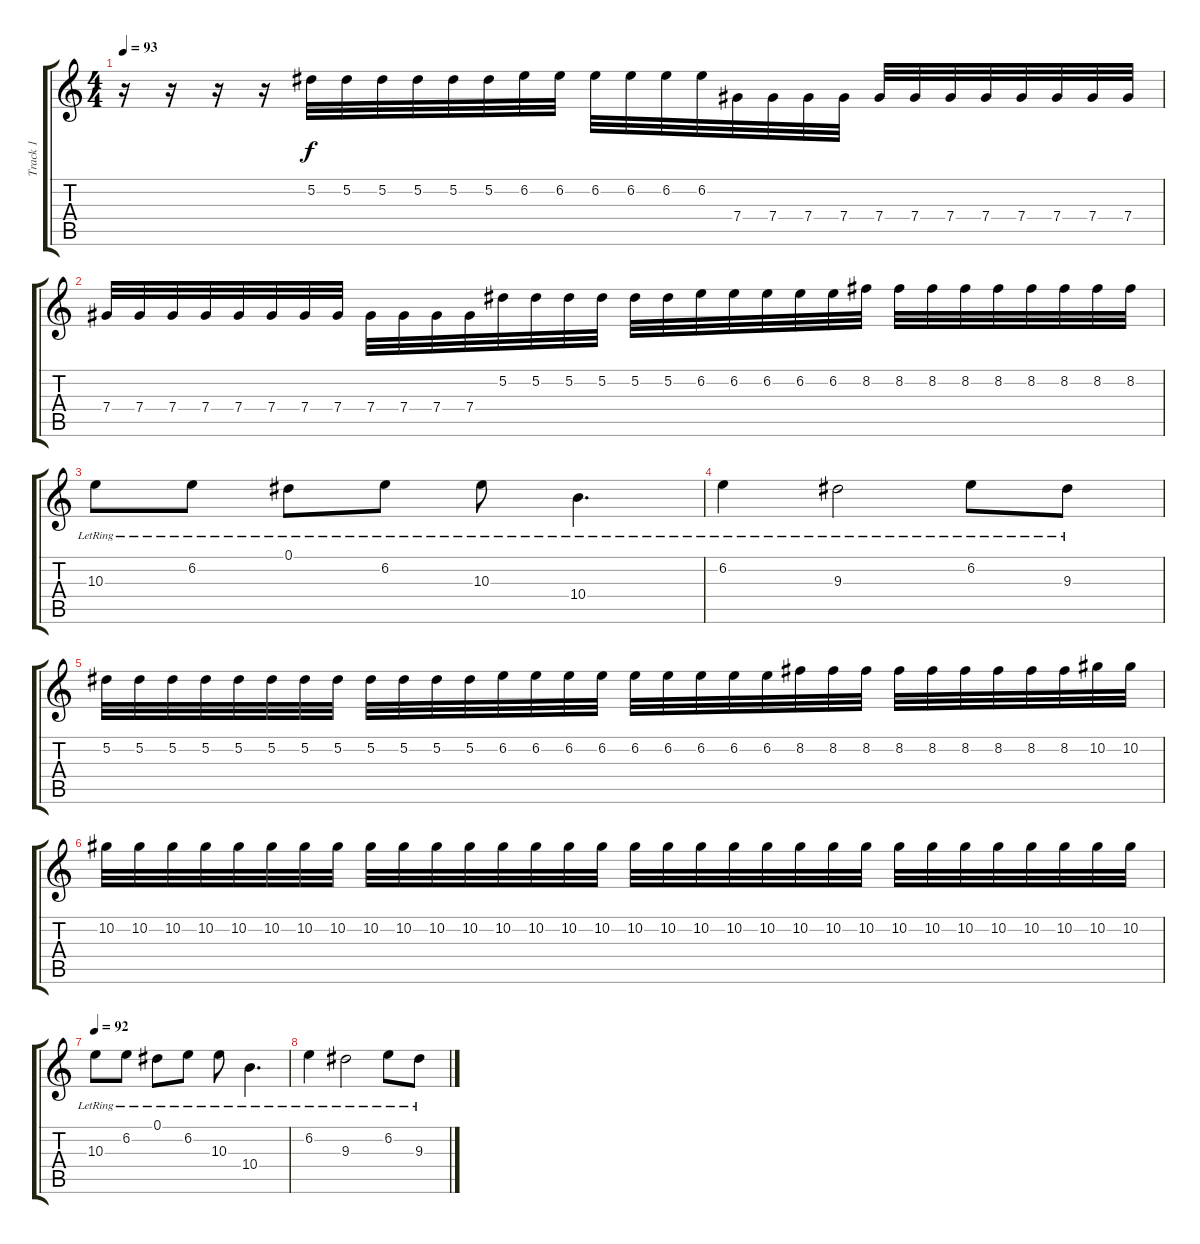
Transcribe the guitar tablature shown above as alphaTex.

\track ("Track 1" "Track 1") {instrument overdrivenguitar}
\staff {score tabs}
\tuning (Eb4 Bb3 Gb3 Db3 Ab2 Db2) {hide}
\ts (4 4)
\tempo 93
\clef g2
\ks c
r.16{dy f} r.16 r.16 r.16 5.2.32 5.2.32 5.2.32 5.2.32 5.2.32 5.2.32 6.2.32 6.2.32 6.2.32 6.2.32 6.2.32 6.2.32 7.4.32 7.4.32 7.4.32 7.4.32 7.4.32 7.4.32 7.4.32 7.4.32 7.4.32 7.4.32 7.4.32 7.4.32 |
7.4.32 7.4.32 7.4.32 7.4.32 7.4.32 7.4.32 7.4.32 7.4.32 7.4.32 7.4.32 7.4.32 7.4.32 5.2.32 5.2.32 5.2.32 5.2.32 5.2.32 5.2.32 6.2.32 6.2.32 6.2.32 6.2.32 6.2.32 8.2.32 8.2.32 8.2.32 8.2.32 8.2.32 8.2.32 8.2.32 8.2.32 8.2.32 |
10.3{lr}.8 6.2{lr}.8 0.1{lr}.8 6.2{lr}.8 10.3{lr}.8 10.4{lr}.4{d} |
6.2{lr}.4 9.3{lr}.2 6.2{lr}.8 9.3{lr}.8 |
5.2.32 5.2.32 5.2.32 5.2.32 5.2.32 5.2.32 5.2.32 5.2.32 5.2.32 5.2.32 5.2.32 5.2.32 6.2.32 6.2.32 6.2.32 6.2.32 6.2.32 6.2.32 6.2.32 6.2.32 6.2.32 8.2.32 8.2.32 8.2.32 8.2.32 8.2.32 8.2.32 8.2.32 8.2.32 8.2.32 10.2.32 10.2.32 |
10.2.32 10.2.32 10.2.32 10.2.32 10.2.32 10.2.32 10.2.32 10.2.32 10.2.32 10.2.32 10.2.32 10.2.32 10.2.32 10.2.32 10.2.32 10.2.32 10.2.32 10.2.32 10.2.32 10.2.32 10.2.32 10.2.32 10.2.32 10.2.32 10.2.32 10.2.32 10.2.32 10.2.32 10.2.32 10.2.32 10.2.32 10.2.32 |
\tempo 92
10.3{lr}.8 6.2{lr}.8 0.1{lr}.8 6.2{lr}.8 10.3{lr}.8 10.4{lr}.4{d} |
6.2{lr}.4 9.3{lr}.2 6.2{lr}.8 9.3{lr}.8
